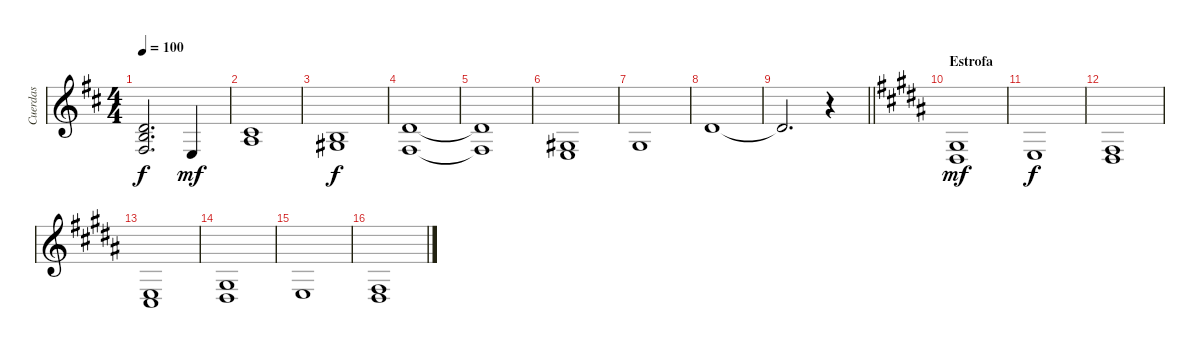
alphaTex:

\track ("Cuerdas" "Cuerdas") {instrument stringensemble2}
\staff {score}
\tuning (E4 B3 G3 D3 A2 E2) {hide}
\ts (4 4)
\tempo 100
\clef g2
\ks bminor
(3.2 4.3 4.4).2{d dy f} 2.4.4{dy mf} |
(2.2 2.3).1 |
(0.2 1.3).1{dy f} |
(3.2 4.4).1 |
(3.2{t} 4.4{t}).1 |
(1.3 2.4).1 |
0.3.1 |
3.2.1 |
\barLineRight lightlight
3.2{t}.2{d} r.4 |
\section ("" "Estrofa")
\ks g#minor
(1.3 1.4).1{dy mf} |
2.4.1{dy f} |
(4.4 6.5).1 |
(2.4 4.5).1 |
(1.3 1.4).1 |
2.4.1 |
(4.4 6.5).1
